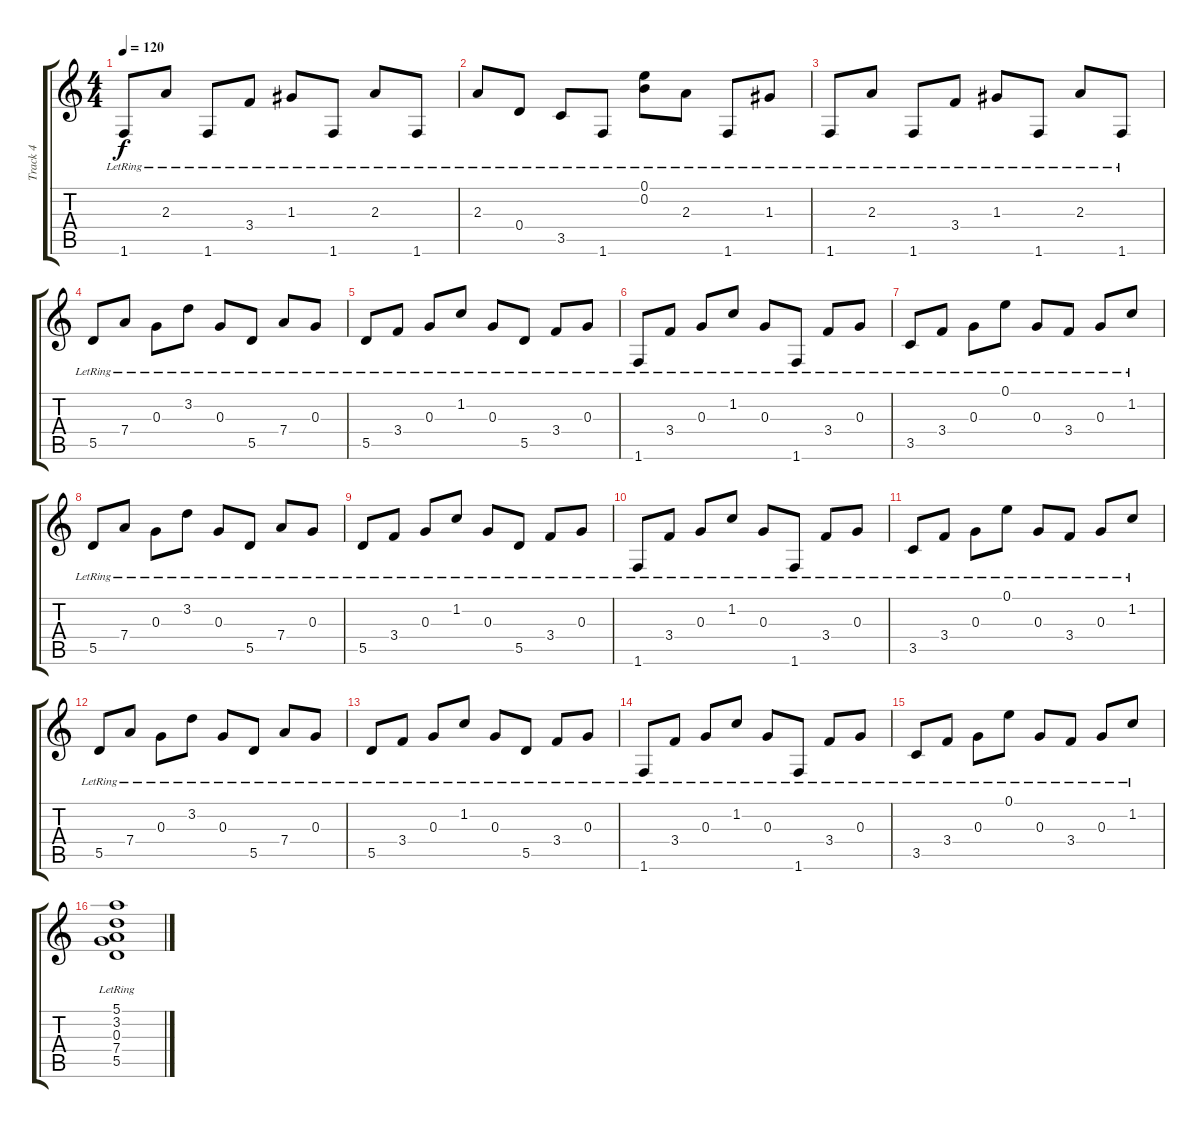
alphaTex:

\track ("Track 4" "Track 4") {instrument acousticguitarsteel}
\staff {score tabs}
\tuning (E4 B3 G3 D3 A2 E2) {hide}
\ts (4 4)
\tempo 120
\clef g2
\ks c
1.6{lr}.8{dy f} 2.3{lr}.8 1.6{lr}.8 3.4{lr}.8 1.3{lr}.8 1.6{lr}.8 2.3{lr}.8 1.6{lr}.8 |
2.3{lr}.8 0.4{lr}.8 3.5{lr}.8 1.6{lr}.8 (0.1{lr} 0.2{lr}).8 2.3{lr}.8 1.6{lr}.8 1.3{lr}.8 |
1.6{lr}.8 2.3{lr}.8 1.6{lr}.8 3.4{lr}.8 1.3{lr}.8 1.6{lr}.8 2.3{lr}.8 1.6{lr}.8 |
5.5{lr}.8 7.4{lr}.8 0.3{lr}.8 3.2{lr}.8 0.3{lr}.8 5.5{lr}.8 7.4{lr}.8 0.3{lr}.8 |
5.5{lr}.8 3.4{lr}.8 0.3{lr}.8 1.2{lr}.8 0.3{lr}.8 5.5{lr}.8 3.4{lr}.8 0.3{lr}.8 |
1.6{lr}.8 3.4{lr}.8 0.3{lr}.8 1.2{lr}.8 0.3{lr}.8 1.6{lr}.8 3.4{lr}.8 0.3{lr}.8 |
3.5{lr}.8 3.4{lr}.8 0.3{lr}.8 0.1{lr}.8 0.3{lr}.8 3.4{lr}.8 0.3{lr}.8 1.2{lr}.8 |
5.5{lr}.8 7.4{lr}.8 0.3{lr}.8 3.2{lr}.8 0.3{lr}.8 5.5{lr}.8 7.4{lr}.8 0.3{lr}.8 |
5.5{lr}.8 3.4{lr}.8 0.3{lr}.8 1.2{lr}.8 0.3{lr}.8 5.5{lr}.8 3.4{lr}.8 0.3{lr}.8 |
1.6{lr}.8 3.4{lr}.8 0.3{lr}.8 1.2{lr}.8 0.3{lr}.8 1.6{lr}.8 3.4{lr}.8 0.3{lr}.8 |
3.5{lr}.8 3.4{lr}.8 0.3{lr}.8 0.1{lr}.8 0.3{lr}.8 3.4{lr}.8 0.3{lr}.8 1.2{lr}.8 |
5.5{lr}.8 7.4{lr}.8 0.3{lr}.8 3.2{lr}.8 0.3{lr}.8 5.5{lr}.8 7.4{lr}.8 0.3{lr}.8 |
5.5{lr}.8 3.4{lr}.8 0.3{lr}.8 1.2{lr}.8 0.3{lr}.8 5.5{lr}.8 3.4{lr}.8 0.3{lr}.8 |
1.6{lr}.8 3.4{lr}.8 0.3{lr}.8 1.2{lr}.8 0.3{lr}.8 1.6{lr}.8 3.4{lr}.8 0.3{lr}.8 |
3.5{lr}.8 3.4{lr}.8 0.3{lr}.8 0.1{lr}.8 0.3{lr}.8 3.4{lr}.8 0.3{lr}.8 1.2{lr}.8 |
(5.1{lr} 3.2{lr} 0.3{lr} 7.4{lr} 5.5{lr}).1
